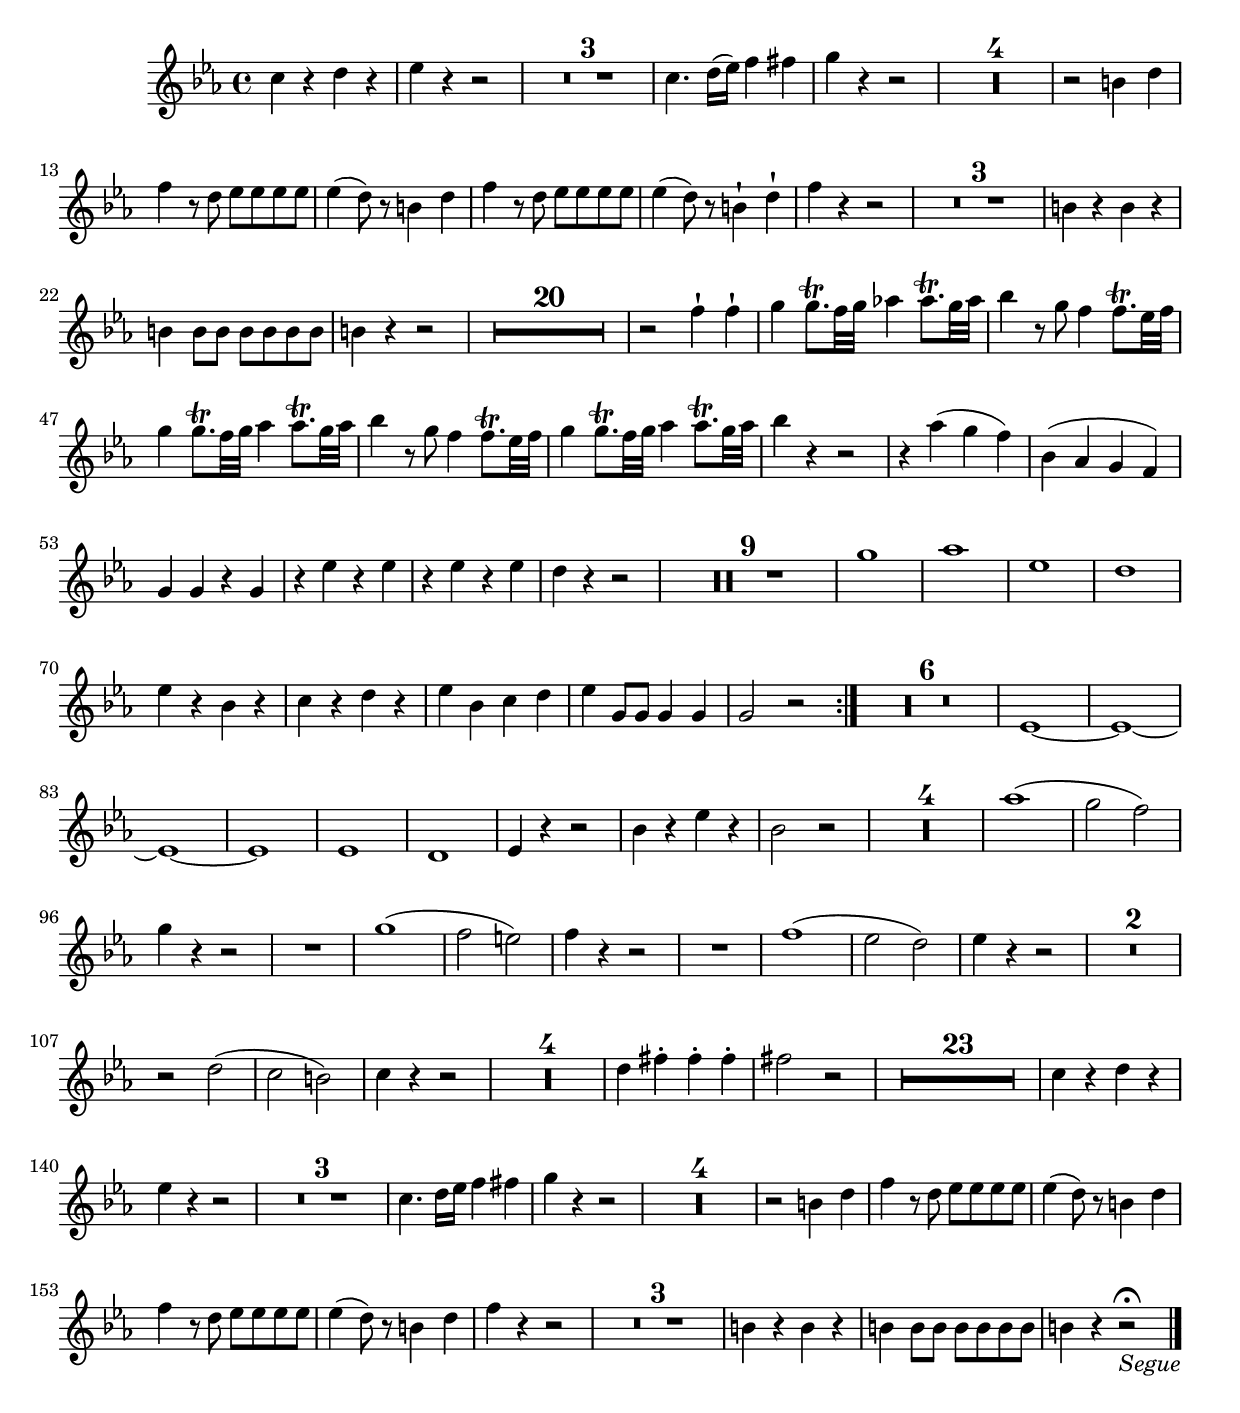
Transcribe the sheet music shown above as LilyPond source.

\version "2.10.25"      %Gossec - Symphonie mi bémol
                        %Hautbois2 - 2ème mvt
\relative c''{
\clef treble
\key ees \major
\time 4/4




c4 r d r 
ees r r2
\set Score.skipBars = ##t R1 * 3 
%
%
c4. d16( ees) f4 fis
g r r2
\set Score.skipBars = ##t R1 * 4 
%
%
%
r2 b,4 d
f r8 d ees ees ees ees
ees4( d8) r b4 d
f r8 d ees ees ees ees
ees4( d8) r b4-| d-|
f r r2
\set Score.skipBars = ##t R1 * 3 
%
%
b,4 r b r
b b8 b b b b b
b4 r r2
\set Score.skipBars = ##t R1 * 20 
%
%
%
%
%
%
%
%
%
%
%
%
%
%
%
%
%
%
%
r2 f'4-| f-|
g g8.\trill f32 g aes!4 aes8.\trill g32 aes
bes4 r8 g f4 f8.\trill ees32 f 
g4 g8.\trill f32 g aes4 aes8.\trill g32 aes
bes4 r8 g f4 f8.\trill ees32 f
g4 g8.\trill f32 g aes4 aes8.\trill g32 aes
bes4 r r2
r4 aes( g f)
bes,( aes g f)
g g r g
r ees' r ees
r ees r ees
d r r2
\set Score.skipBars = ##t R1 * 9
%
%
%
%
%
%
%
%
g1 
aes
ees
d
ees4 r bes r 
c r d r
ees bes c d
ees g,8 g g4 g
g2 r \bar ":|"
\set Score.skipBars = ##t R1 * 6 
%
%
%
%
%
ees1 ~
ees ~
ees ~
ees
ees ~
d
ees4 r r2
bes'4 r ees r
bes2 r
\set Score.skipBars = ##t R1 * 4 
%
%
%
aes'1(
g2 f)
g4 r r2
R1
g(
f2 e)
f4 r r2
R1
f(
ees2 d)
ees4 r r2
\set Score.skipBars = ##t R1 * 2 
%
r2 d( 
c b)
c4 r r2
\set Score.skipBars = ##t R1 * 4 
%
%
%
d4 fis-. fis-. fis-.
fis2 r
\set Score.skipBars = ##t R1 * 23 
%
%
%
%
%
%
%
%
%
%
%
%
%
%
%
%
%
%
%
%
%
%
c4 r d r
ees r r2
\set Score.skipBars = ##t R1 * 3 
%
%
c4. d16 ees f4 fis
g r r2
\set Score.skipBars = ##t R1 * 4 
%
%
%
r2 b,4 d
f r8 d ees ees ees ees
ees4( d8) r b4 d
f r8 d ees ees ees ees 
ees4( d8) r b4 d
f r r2
\set Score.skipBars = ##t R1 * 3 
%
%
b,4 r b r
b b8 b b b b b
b4 r r2^\fermataMarkup_\markup{\italic "Segue"} \bar "|." 
}
